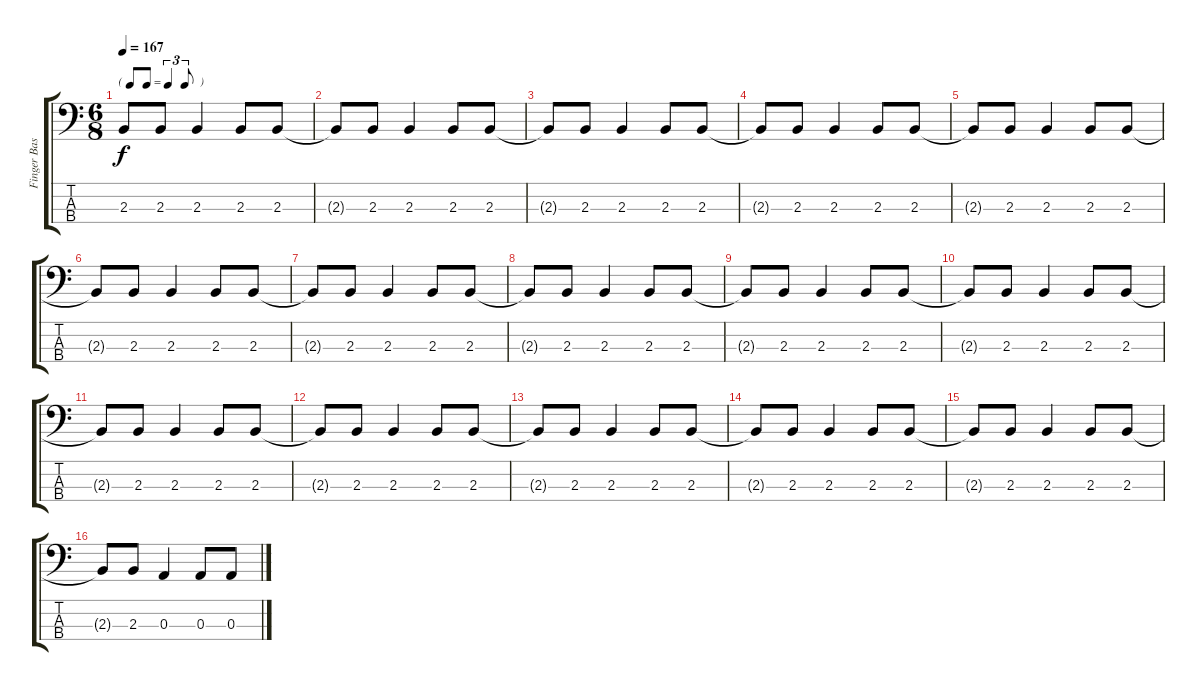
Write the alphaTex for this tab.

\track ("Finger Bass" "Finger Bas") {instrument electricbassfinger}
\staff {score tabs}
\tuning (G2 D2 A1 E1) {hide}
\ts (6 8)
\tf triplet8th
\tempo 167
\clef f4
\ks c
2.3{t}.8{dy f} 2.3.8 2.3.4 2.3.8 2.3.8 |
2.3{t}.8 2.3.8 2.3.4 2.3.8 2.3.8 |
2.3{t}.8 2.3.8 2.3.4 2.3.8 2.3.8 |
2.3{t}.8 2.3.8 2.3.4 2.3.8 2.3.8 |
2.3{t}.8 2.3.8 2.3.4 2.3.8 2.3.8 |
2.3{t}.8 2.3.8 2.3.4 2.3.8 2.3.8 |
2.3{t}.8 2.3.8 2.3.4 2.3.8 2.3.8 |
2.3{t}.8 2.3.8 2.3.4 2.3.8 2.3.8 |
2.3{t}.8 2.3.8 2.3.4 2.3.8 2.3.8 |
2.3{t}.8 2.3.8 2.3.4 2.3.8 2.3.8 |
2.3{t}.8 2.3.8 2.3.4 2.3.8 2.3.8 |
2.3{t}.8 2.3.8 2.3.4 2.3.8 2.3.8 |
2.3{t}.8 2.3.8 2.3.4 2.3.8 2.3.8 |
2.3{t}.8 2.3.8 2.3.4 2.3.8 2.3.8 |
2.3{t}.8 2.3.8 2.3.4 2.3.8 2.3.8 |
2.3{t}.8 2.3.8 0.3.4 0.3.8 0.3.8
